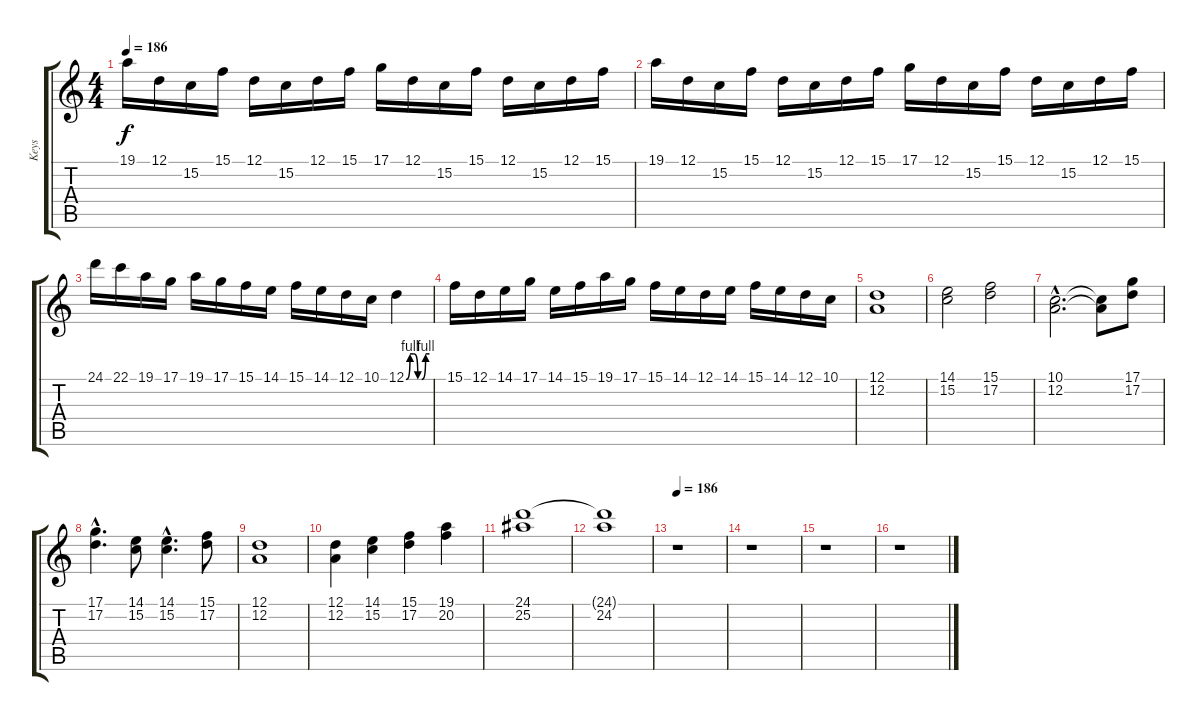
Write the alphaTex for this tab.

\track ("Keys" "Keys") {instrument stringensemble1}
\staff {score tabs}
\tuning (D4 A3 F3 C3 G2 D2) {hide}
\ts (4 4)
\tempo 186
\clef g2
\ks c
19.1.16{dy f} 12.1.16 15.2.16 15.1.16 12.1.16 15.2.16 12.1.16 15.1.16 17.1.16 12.1.16 15.2.16 15.1.16 12.1.16 15.2.16 12.1.16 15.1.16 |
19.1.16 12.1.16 15.2.16 15.1.16 12.1.16 15.2.16 12.1.16 15.1.16 17.1.16 12.1.16 15.2.16 15.1.16 12.1.16 15.2.16 12.1.16 15.1.16 |
24.1.16 22.1.16 19.1.16 17.1.16 19.1.16 17.1.16 15.1.16 14.1.16 15.1.16 14.1.16 12.1.16 10.1.16 12.1{be (custom 0 0 10 4 20 4 30 0 40 0 50 4 60 4)}.4 |
15.1.16 12.1.16 14.1.16 17.1.16 14.1.16 15.1.16 19.1.16 17.1.16 15.1.16 14.1.16 12.1.16 14.1.16 15.1.16 14.1.16 12.1.16 10.1.16 |
(12.1 12.2).1 |
(14.1 15.2).2 (15.1 17.2).2 |
(10.1{hac} 12.2{hac}).2{d} (10.1{t} 12.2{t}).8 (17.1 17.2).8 |
(17.1{hac} 17.2{hac}).4{d} (14.1 15.2).8 (14.1{hac} 15.2{hac}).4{d} (15.1 17.2).8 |
(12.1 12.2).1 |
(12.1 12.2).4 (14.1 15.2).4 (15.1 17.2).4 (19.1 20.2).4 |
(24.1 25.2).1 |
(24.1{t} 24.2).1 |
\tempo 186
r.1 |
r.1 |
r.1 |
r.1
